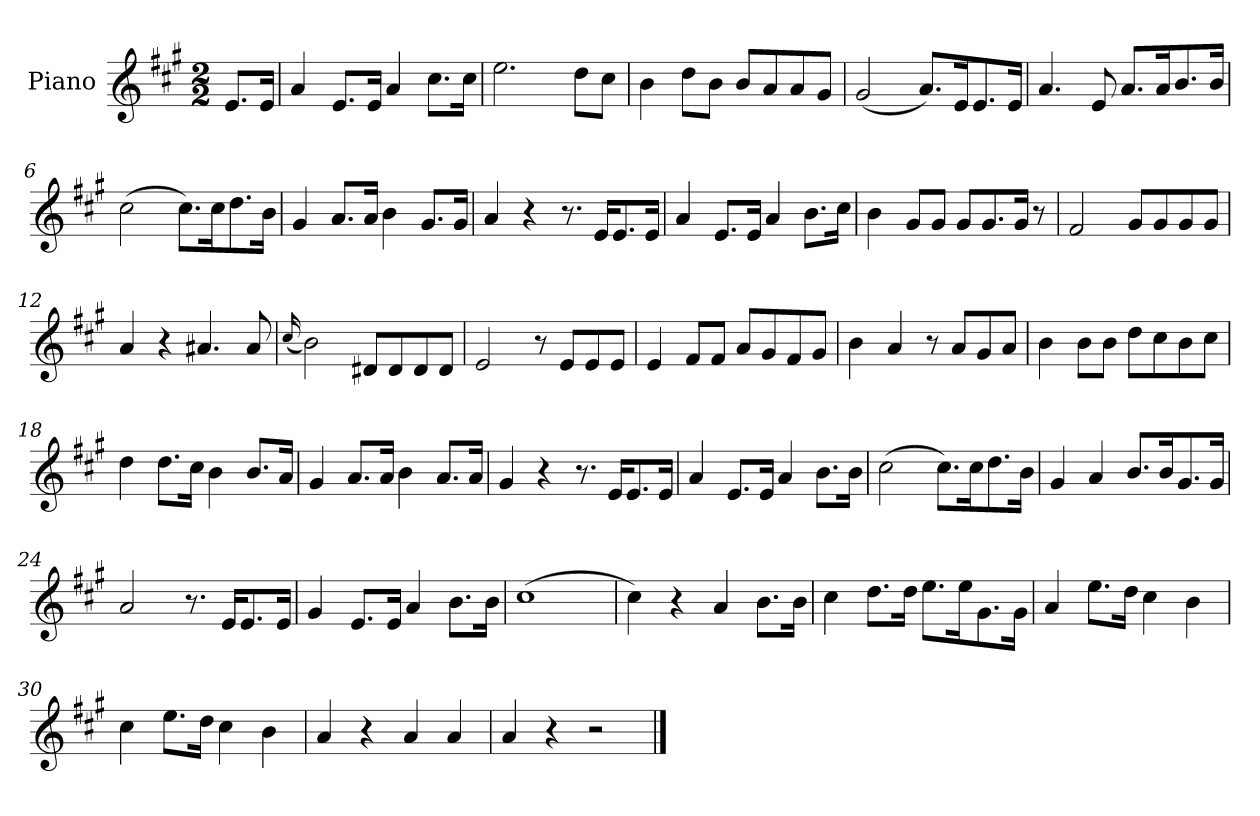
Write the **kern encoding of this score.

**kern
*part1
*staff1
*I"Piano
*I'Pno.
*clefG2
*k[f#c#g#]
*M2/2
=
8.e/L
16e/Jk
=1
4a/
8.e/L
16e/Jk
4a/
8.cc#\L
16cc#\Jk
=2
2.ee\
8dd\L
8cc#\J
=3
4b\
8dd\L
8b\J
8b/L
8a/
8a/
8g#/J
=4
(<2g#/
8.a/L)
16e/k
8.e/
16e/Jk
=5
4.a/
8e/
8.a/L
16a/k
8.b/
16b/Jk
=6
(>2cc#\
8.cc#\L)
16cc#\k
8.dd\
16b\Jk
!!LO:LB:g=z
=7
4g#/
8.a/L
16a/Jk
4b\
8.g#/L
16g#/Jk
=8
4a/
4r
8.r
16e/KL
8.e/
16e/Jk
=9
4a/
8.e/L
16e/Jk
4a/
8.b\L
16cc#\Jk
=10
4b\
8g#/L
8g#/J
8g#/L
8.g#/
16g#/Jk
8r
=11
2f#/
8g#/L
8g#/
8g#/
8g#/J
=12
4a/
4r
4.a#X/
8a#/
!!LO:LB:g=z
=13
(<16qqcc#/
2b\)
8d#X/L
8d#/
8d#/
8d#/J
!!LO:LB:g=z
=14
2e/
8r
8e/L
8e/
8e/J
=15
4e/
8f#/L
8f#/J
8a/L
8g#/
8f#/
8g#/J
=16
4b\
4a/
8r
8a/L
8g#/
8a/J
=17
4b\
8b\L
8b\J
8dd\L
8cc#\
8b\
8cc#\J
=18
4dd\
8.dd\L
16cc#\Jk
4b\
8.b/L
16a/Jk
=19
4g#/
8.a/L
16a/Jk
4b\
8.a/L
16a/Jk
!!LO:LB:g=z
=20
4g#/
4r
8.r
16e/KL
8.e/
16e/Jk
!!LO:LB:g=z
=21
4a/
8.e/L
16e/Jk
4a/
8.b\L
16b\Jk
=22
(>2cc#\
8.cc#\L)
16cc#\k
8.dd\
16b\Jk
=23
4g#/
4a/
8.b/L
16b/k
8.g#/
16g#/Jk
=24
2a/
8.r
16e/KL
8.e/
16e/Jk
=25
4g#/
8.e/L
16e/Jk
4a/
8.b\L
16b\Jk
=26
(>1cc#
=27
4cc#\)
4r
4a/
8.b\L
16b\Jk
!!LO:LB:g=z
=28
4cc#\
8.dd\L
16dd\Jk
8.ee\L
16ee\k
8.g#\
16g#\Jk
=29
4a/
8.ee\L
16dd\Jk
4cc#\
4b\
=30
4cc#\
8.ee\L
16dd\Jk
4cc#\
4b\
=31
4a/
4r
4a/
4a/
=32
4a/
4r
2r
==
*-
